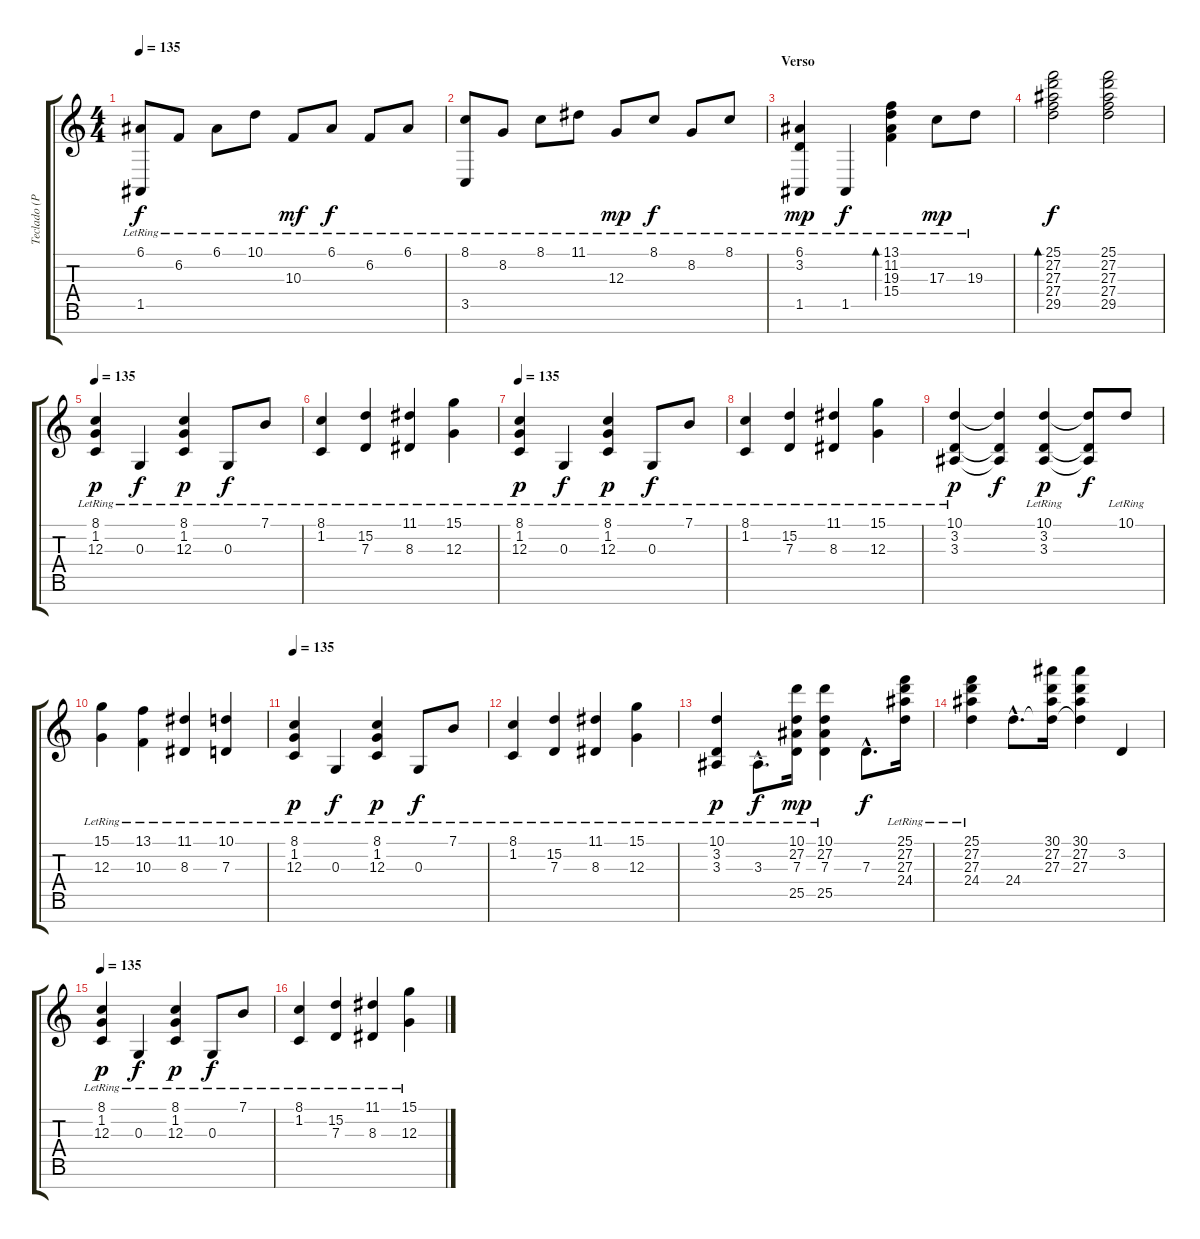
\track ("Teclado (Punteos)" "Teclado (P") {instrument brightacousticpiano}
\staff {score tabs}
\tuning (E4 B3 G3 D3 A2 E2 B1) {hide}
\ts (4 4)
\tempo 135
\clef g2
\ks c
(6.1{lr} 1.5{lr}).8{dy f} 6.2{lr}.8 6.1{lr}.8 10.1{lr}.8 10.3{lr}.8{dy mf} 6.1{lr}.8{dy f} 6.2{lr}.8 6.1{lr}.8 |
(8.1{lr} 3.5{lr}).8 8.2{lr}.8 8.1{lr}.8 11.1{lr}.8 12.3{lr}.8{dy mp} 8.1{lr}.8{dy f} 8.2{lr}.8 8.1{lr}.8 |
\section ("" "Verso")
(6.1{lr} 3.2{lr} 1.5{lr}).4{dy mp} 1.5{lr}.4{dy f} (13.1{lr} 11.2{lr} 19.3{lr} 15.4{lr}).4{bd 120} 17.3{lr}.8{dy mp} 19.3{lr}.8 |
(25.1 27.2 27.3 27.4 29.5).2{bd 120 dy f} (25.1 27.2 27.3 27.4 29.5).2 |
\tempo 140
\tempo 135
(8.1{lr} 1.2{lr} 12.3{lr}).4{dy p} 0.3{lr}.4{dy f} (8.1 1.2{lr} 12.3).4{dy p} 0.3{lr}.8{dy f} 7.1{lr}.8 |
(8.1{lr} 1.2{lr}).4 (15.2{lr} 7.3{lr}).4 (11.1{lr} 8.3{lr}).4 (15.1{lr} 12.3{lr}).4 |
\tempo 135
(8.1{lr} 1.2{lr} 12.3{lr}).4{dy p} 0.3{lr}.4{dy f} (8.1 1.2{lr} 12.3).4{dy p} 0.3{lr}.8{dy f} 7.1{lr}.8 |
(8.1{lr} 1.2{lr}).4 (15.2{lr} 7.3{lr}).4 (11.1{lr} 8.3{lr}).4 (15.1{lr} 12.3{lr}).4 |
(10.1{lr} 3.2{lr} 3.3{lr}).4{dy p} (10.1{t} 3.2{t} 3.3{t}).4{dy f} (10.1 3.2{lr} 3.3{lr}).4{dy p} (10.1{t} 3.2{t} 3.3{t}).8{dy f} 10.1{lr}.8 |
(15.1{lr} 12.3{lr}).4 (13.1{lr} 10.3{lr}).4 (11.1{lr} 8.3{lr}).4 (10.1{lr} 7.3{lr}).4 |
\tempo 135
(8.1{lr} 1.2{lr} 12.3{lr}).4{dy p} 0.3{lr}.4{dy f} (8.1 1.2{lr} 12.3).4{dy p} 0.3{lr}.8{dy f} 7.1{lr}.8 |
(8.1{lr} 1.2{lr}).4 (15.2{lr} 7.3{lr}).4 (11.1{lr} 8.3{lr}).4 (15.1{lr} 12.3{lr}).4 |
(10.1{lr} 3.2{lr} 3.3{lr}).4{dy p} 3.3{hac lr}.8{d dy f} (10.1{lr} 27.2{lr} 7.3{lr} 25.5{lr}).16{dy mp} (10.1{lr} 27.2{lr} 7.3{lr} 25.5{lr}).4 7.3{hac}.8{d dy f} (25.1{lr} 27.2{lr} 27.3{lr} 24.4{lr}).16 |
(25.1{lr} 27.2{lr} 27.3{lr} 24.4{lr}).4 24.4{hac}.8{d} (30.1 27.2 27.3 24.4{t}).16 (30.1 27.2 27.3 24.4{t}).4 3.2.4 |
\tempo 135
(8.1{lr} 1.2{lr} 12.3{lr}).4{dy p} 0.3{lr}.4{dy f} (8.1 1.2{lr} 12.3).4{dy p} 0.3{lr}.8{dy f} 7.1{lr}.8 |
(8.1{lr} 1.2{lr}).4 (15.2{lr} 7.3{lr}).4 (11.1{lr} 8.3{lr}).4 (15.1{lr} 12.3{lr}).4
